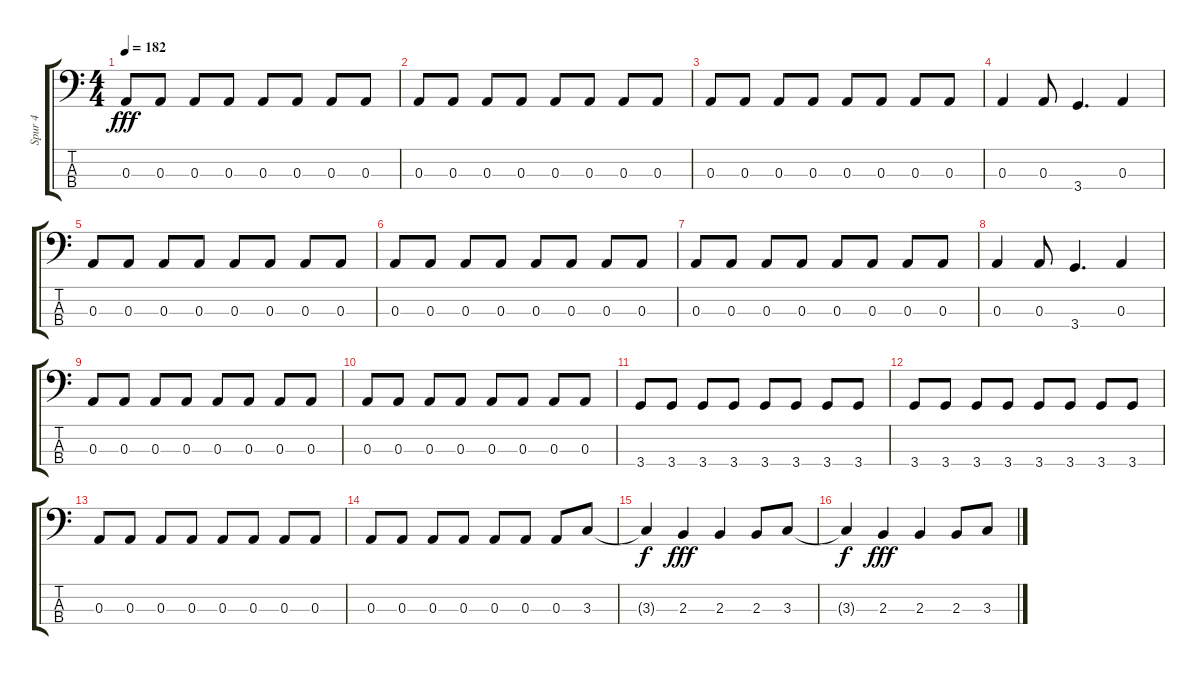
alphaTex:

\track ("Spur 4" "Spur 4") {instrument electricbasspick}
\staff {score tabs}
\tuning (G2 D2 A1 E1) {hide}
\ts (4 4)
\tempo 182
\clef f4
\ks c
0.3.8{dy fff} 0.3.8 0.3.8 0.3.8 0.3.8 0.3.8 0.3.8 0.3.8 |
0.3.8 0.3.8 0.3.8 0.3.8 0.3.8 0.3.8 0.3.8 0.3.8 |
0.3.8 0.3.8 0.3.8 0.3.8 0.3.8 0.3.8 0.3.8 0.3.8 |
0.3.4 0.3.8 3.4.4{d} 0.3.4 |
0.3.8 0.3.8 0.3.8 0.3.8 0.3.8 0.3.8 0.3.8 0.3.8 |
0.3.8 0.3.8 0.3.8 0.3.8 0.3.8 0.3.8 0.3.8 0.3.8 |
0.3.8 0.3.8 0.3.8 0.3.8 0.3.8 0.3.8 0.3.8 0.3.8 |
0.3.4 0.3.8 3.4.4{d} 0.3.4 |
0.3.8 0.3.8 0.3.8 0.3.8 0.3.8 0.3.8 0.3.8 0.3.8 |
0.3.8 0.3.8 0.3.8 0.3.8 0.3.8 0.3.8 0.3.8 0.3.8 |
3.4.8 3.4.8 3.4.8 3.4.8 3.4.8 3.4.8 3.4.8 3.4.8 |
3.4.8 3.4.8 3.4.8 3.4.8 3.4.8 3.4.8 3.4.8 3.4.8 |
0.3.8 0.3.8 0.3.8 0.3.8 0.3.8 0.3.8 0.3.8 0.3.8 |
0.3.8 0.3.8 0.3.8 0.3.8 0.3.8 0.3.8 0.3.8 3.3.8 |
3.3{t}.4{dy f} 2.3.4{dy fff} 2.3.4 2.3.8 3.3.8 |
3.3{t}.4{dy f} 2.3.4{dy fff} 2.3.4 2.3.8 3.3.8
